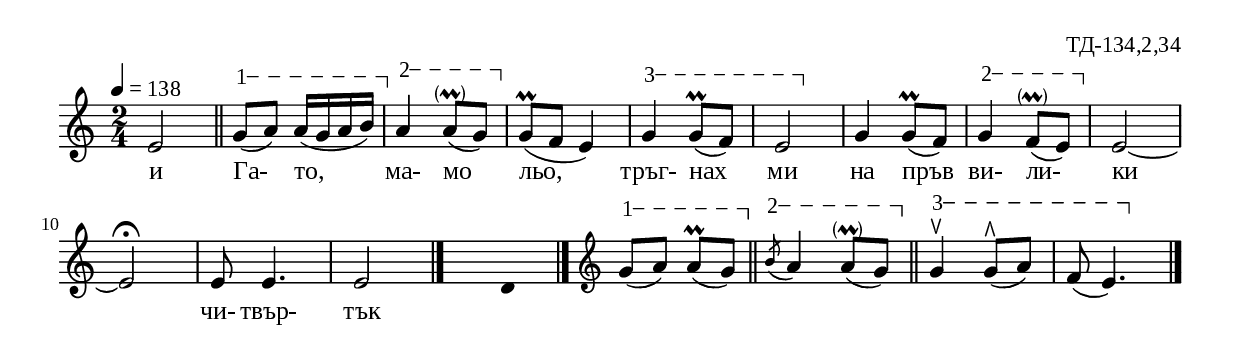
%{
TD_134_2_34
%}

\include "td-preamble.ly"

\score {
\relative c' {
 \tempo 4 = 138
 \time 2/4
% \tempo 8 = 168
% \time 7/16
e2 \bar "||" 
\varA
g8\startTextSpan([ a)] a16([ g a b\stopTextSpan)] | 
\varB
\parS
a4\startTextSpan a8-\parenthesize\prall([ g\stopTextSpan)] | 
g\prall([ f] e4) | 
\varC
g4\startTextSpan g8\prall([ f)] | e2\stopTextSpan | 
g4 g8\prall([ f)] | 
\varB
g4\startTextSpan f8-\parenthesize\prall( e\stopTextSpan)] | 
e2~ | e\fermata | e8 e4. | e2
 \bar "|."
 s4 \fixB d4 \fixC
 \bar "|."
 \endm
\varA
g8\startTextSpan([ a)] a8\prall([ g\stopTextSpan)] \bar "||"
\varB
\acciaccatura b8\startTextSpan a4 a8-\parenthesize\prall([ g\stopTextSpan)]  \bar "||"
\varC
g4\startTextSpan^\ltoe g8^\rtoe([ a)] | f8( e4.\stopTextSpan) 
 \bar "|."
}
\addlyrics { и Га- то, ма- мо льо, тръг- нах ми на пръв ви- ли- ки чи- твър- тък }
%
\layout {
  indent = #0
  line-width = 190\mm
  ragged-right=##f
}
%
\midi { 
	\context {
		\Score
		tempoWholesPerMinute = #(ly:make-moment 138 4)
		}
	}
}
%
\header{
  opus = "ТД-134,2,34"
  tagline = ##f
}


